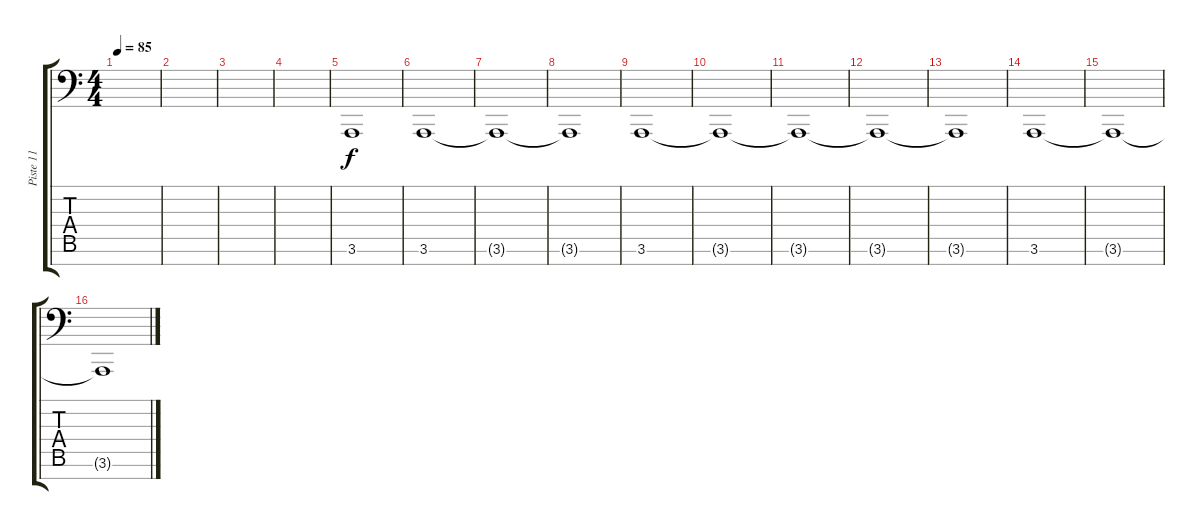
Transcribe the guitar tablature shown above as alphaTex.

\track ("Piste 11" "Piste 11") {instrument frenchhorn}
\staff {score tabs}
\tuning (Gb3 Db3 A2 E2 B1 Gb1 C-1) {hide}
\ts (4 4)
\tempo 85
\clef f4
\ks c
|
|
|
|
3.6.1 |
3.6.1 |
3.6{t}.1 |
3.6{t}.1 |
3.6.1 |
3.6{t}.1 |
3.6{t}.1 |
3.6{t}.1 |
3.6{t}.1 |
3.6.1 |
3.6{t}.1 |
3.6{t}.1
